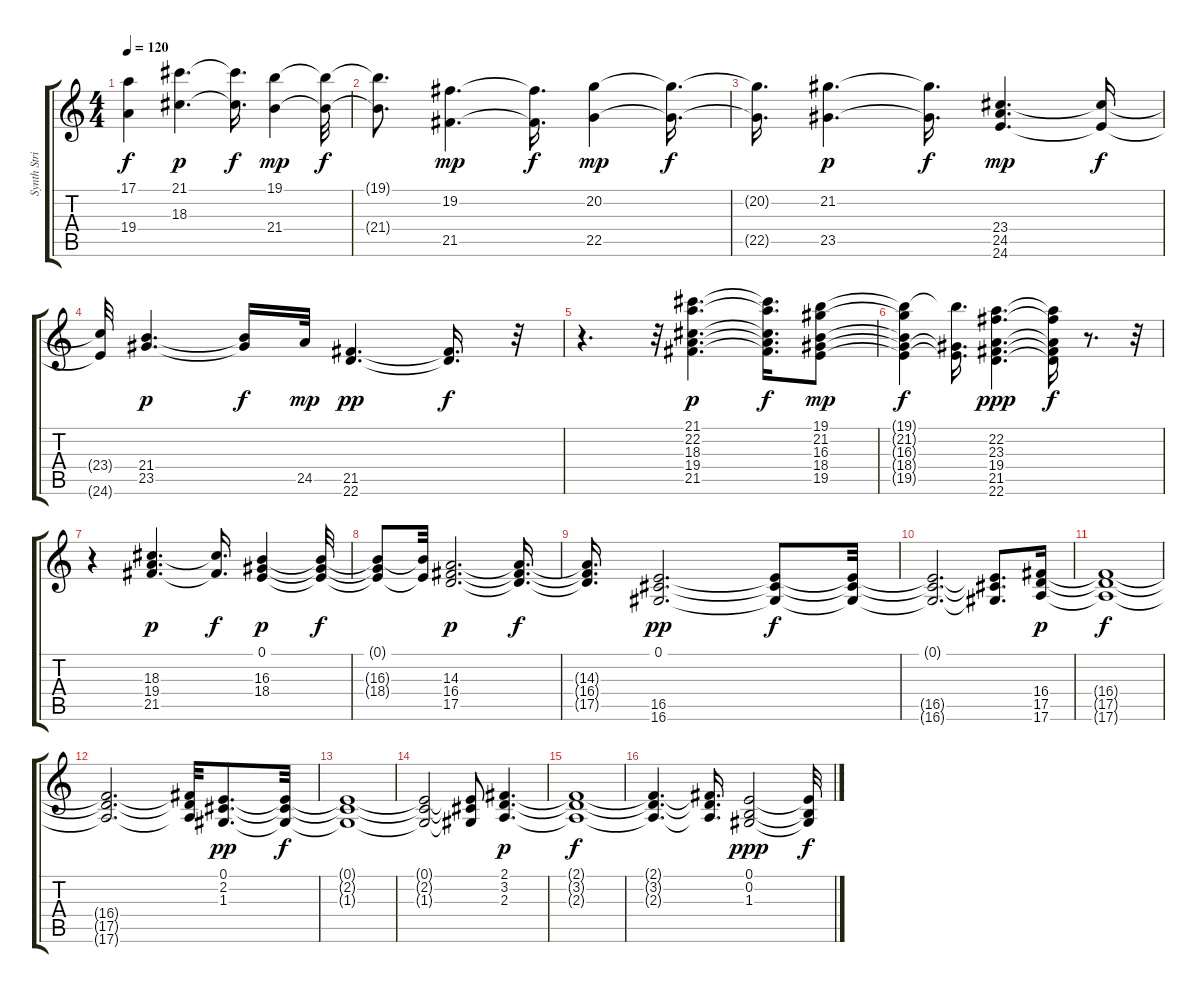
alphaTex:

\track ("Synth String" "Synth Stri") {instrument synthstrings2}
\staff {score tabs}
\tuning (E4 B3 G3 D3 A2 E2) {hide}
\ts (4 4)
\tempo 120
\clef g2
\ks c
(17.1{t} 19.4{t}).4{dy f} (21.1 18.3).4{d dy p} (21.1{t} 18.3{t}).16{d dy f} (19.1 21.4).4{dy mp} (19.1{t} 21.4{t}).32{dy f} |
(19.1{t} 21.4{t}).8{d} (19.2 21.5).4{d dy mp} (19.2{t} 21.5{t}).16{d dy f} (20.2 22.5).4{dy mp} (20.2{t} 22.5{t}).16{d dy f} |
(20.2{t} 22.5{t}).16{d} (21.2 23.5).4{d dy p} (21.2{t} 23.5{t}).16{d dy f} (23.4 24.5 24.6).4{d dy mp} (23.4{t} 24.6{t}).16{dy f} |
(23.4{t} 24.6{t}).32 (21.4 23.5).4{d dy p} (21.4{t} 23.5{t}).16{dy f} 24.5.32{dy mp} (21.5 22.6).4{d dy pp} (21.5{t} 22.6{t}).16{d dy f} r.32 |
r.4{d} r.32 (21.1 22.2 18.3 19.4 21.5).4{d dy p} (21.1{t} 22.2{t} 18.3{t} 19.4{t} 21.5{t}).16{d dy f} (19.1 21.2 16.3 18.4 19.5).8{dy mp} |
(19.1{t} 21.2{t} 16.3{t} 18.4{t} 19.5{t}).4{dy f} (19.1{t} 18.4{t} 19.5{t}).16{d} (22.2 23.3 19.4 21.5 22.6).4{d dy ppp} (22.2{t} 23.3{t} 19.4{t} 21.5{t} 22.6{t}).16{dy f} r.8{d} r.32 |
r.4 (18.3 19.4 21.5).4{d dy p} (18.3{t} 21.5{t}).16{d dy f} (0.1 16.3 18.4).4{dy p} (0.1{t} 16.3{t} 18.4{t}).32{dy f} |
(0.1{t} 16.3{t} 18.4{t}).8 (0.1{t} 16.3{t}).32 (14.3 16.4 17.5).2{d dy p} (14.3{t} 16.4{t} 17.5{t}).16{d dy f} |
(14.3{t} 16.4{t} 17.5{t}).16{d} (0.1 16.5 16.6).2{d dy pp} (0.1{t} 16.5{t} 16.6{t}).8{dy f} (0.1{t} 16.5{t} 16.6{t}).32 |
(0.1{t} 16.5{t} 16.6{t}).2{d} (0.1{t} 16.5{t} 16.6{t}).8{d} (16.4 17.5 17.6).16{dy p} |
(16.4{t} 17.5{t} 17.6{t}).1{dy f} |
(16.4{t} 17.5{t} 17.6{t}).2{d} (16.4{t} 17.5{t} 17.6{t}).32 (0.1 2.2 1.3).8{d dy pp} (0.1{t} 2.2{t} 1.3{t}).32{dy f} |
(0.1{t} 2.2{t} 1.3{t}).1 |
(0.1{t} 2.2{t} 1.3{t}).2 (0.1{t} 2.2{t} 1.3{t}).8 (2.1 3.2 2.3).4{d dy p} |
(2.1{t} 3.2{t} 2.3{t}).1{dy f} |
(2.1{t} 3.2{t} 2.3{t}).4{d} (2.1{t} 3.2{t} 2.3{t}).16{d} (0.1 0.2 1.3).2{dy ppp} (0.1{t} 0.2{t} 1.3{t}).32{dy f}
